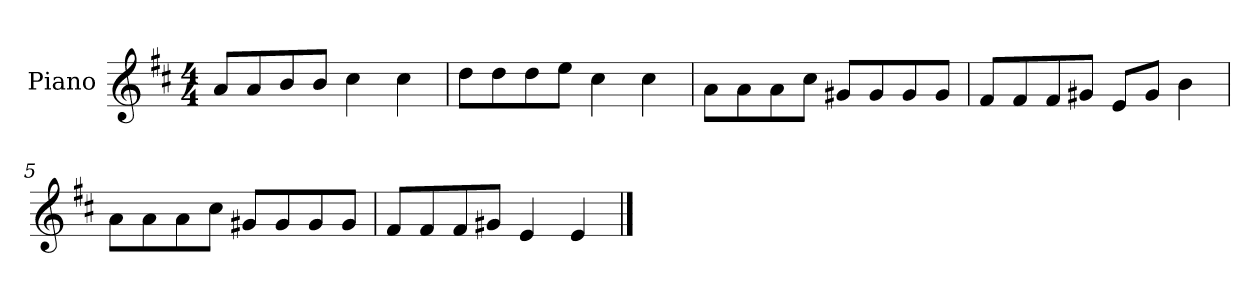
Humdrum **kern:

**kern
*part1
*staff1
*I"Piano
*I'P-no
*clefG2
*k[f#c#]
*M4/4
*MM90
=1
8a/L
8a/
8b/
8b/J
4cc#\
4cc#\
=2
8dd\L
8dd\
8dd\
8ee\J
4cc#\
4cc#\
=3
8a\L
8a\
8a\
8cc#\J
8g#X/L
8g#/
8g#/
8g#/J
=4
8f#/L
8f#/
8f#/
8g#X/J
8e/L
8g#/J
4b\
=5
8a\L
8a\
8a\
8cc#\J
8g#X/L
8g#/
8g#/
8g#/J
!!LO:LB:g=z
=6
8f#/L
8f#/
8f#/
8g#X/J
4e/
4e/
==
*-
